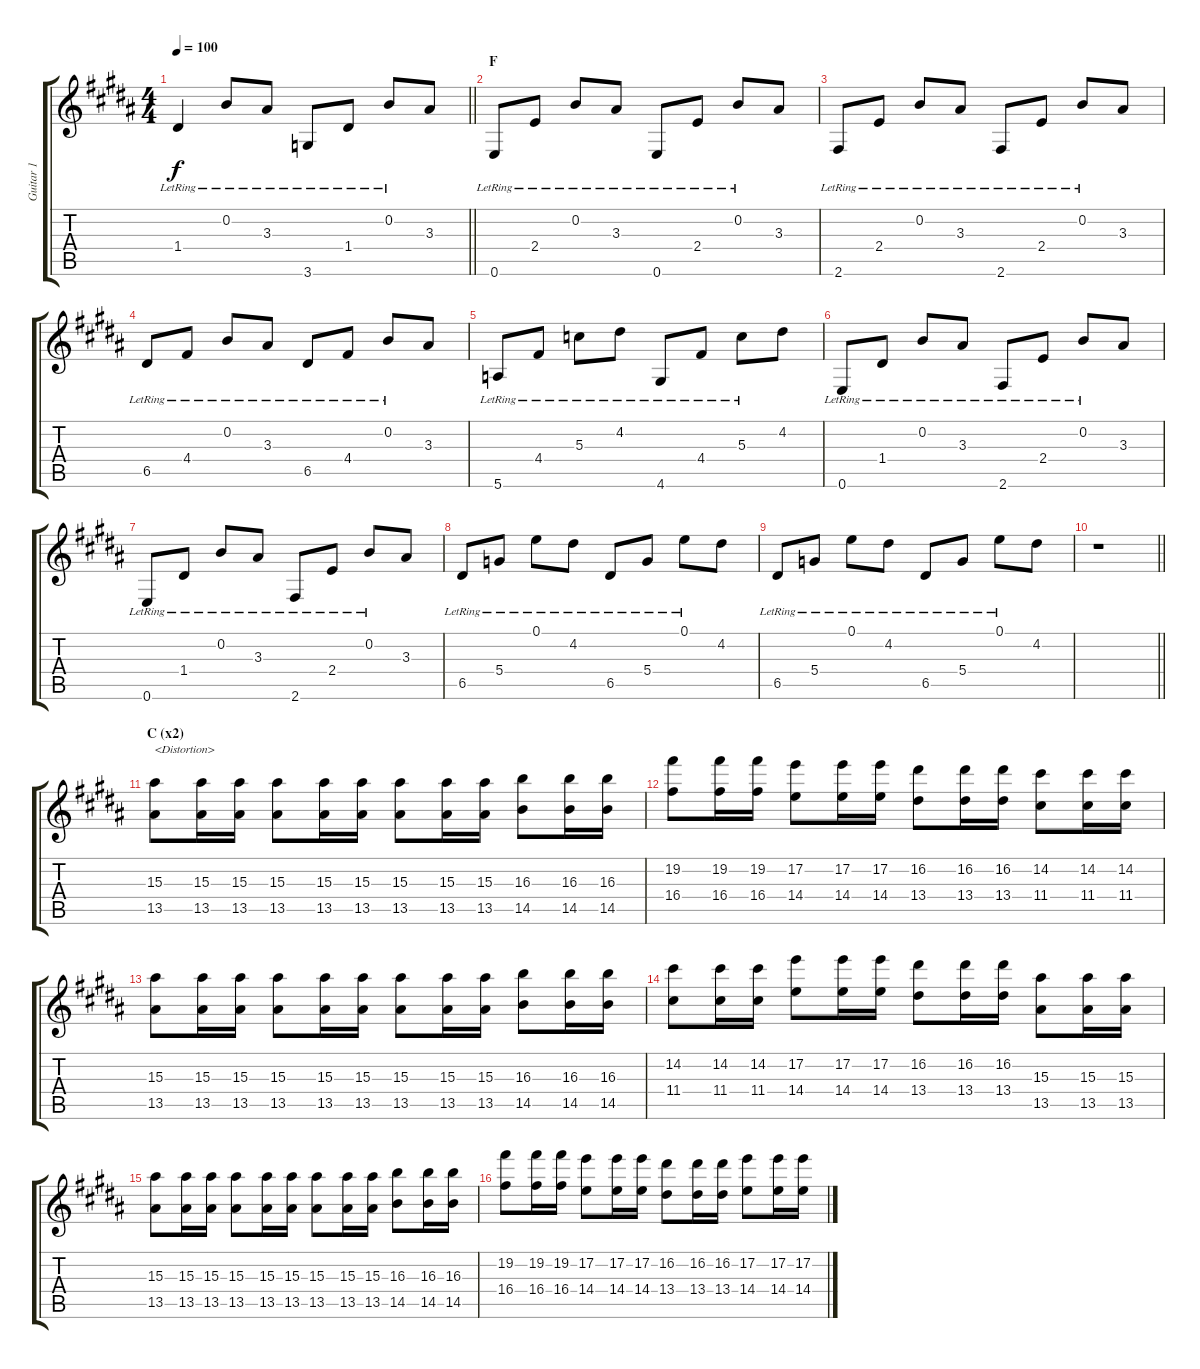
\track ("Guitar 1" "Guitar 1") {instrument distortionguitar}
\staff {score tabs}
\tuning (E4 B3 G3 D3 A2 E2) {hide}
\ts (4 4)
\tempo 100
\clef g2
\barLineRight lightlight
\ks b
1.4{lr}.4{dy f} 0.2{lr}.8 3.3{lr}.8 3.6{lr}.8 1.4{lr}.8 0.2{lr}.8 3.3.8 |
\section ("" "F")
0.6{lr}.8 2.4{lr}.8 0.2{lr}.8 3.3{lr}.8 0.6{lr}.8 2.4{lr}.8 0.2{lr}.8 3.3.8 |
2.6{lr}.8 2.4{lr}.8 0.2{lr}.8 3.3{lr}.8 2.6{lr}.8 2.4{lr}.8 0.2{lr}.8 3.3.8 |
6.5{lr}.8 4.4{lr}.8 0.2{lr}.8 3.3{lr}.8 6.5{lr}.8 4.4{lr}.8 0.2{lr}.8 3.3.8 |
5.6{lr}.8 4.4{lr}.8 5.3{lr}.8 4.2{lr}.8 4.6{lr}.8 4.4{lr}.8 5.3{lr}.8 4.2.8 |
0.6{lr}.8 1.4{lr}.8 0.2{lr}.8 3.3{lr}.8 2.6{lr}.8 2.4{lr}.8 0.2{lr}.8 3.3.8 |
0.6{lr}.8 1.4{lr}.8 0.2{lr}.8 3.3{lr}.8 2.6{lr}.8 2.4{lr}.8 0.2{lr}.8 3.3.8 |
6.5{lr}.8 5.4{lr}.8 0.1{lr}.8 4.2{lr}.8 6.5{lr}.8 5.4{lr}.8 0.1{lr}.8 4.2.8 |
6.5{lr}.8 5.4{lr}.8 0.1{lr}.8 4.2{lr}.8 6.5{lr}.8 5.4{lr}.8 0.1{lr}.8 4.2.8 |
\barLineRight lightlight
r.1 |
\section ("" "C (x2)")
(15.3 13.5).8{txt "<Distortion>" instrument distortionguitar} (15.3 13.5).16 (15.3 13.5).16 (15.3 13.5).8 (15.3 13.5).16 (15.3 13.5).16 (15.3 13.5).8 (15.3 13.5).16 (15.3 13.5).16 (16.3 14.5).8 (16.3 14.5).16 (16.3 14.5).16 |
(19.2 16.4).8 (19.2 16.4).16 (19.2 16.4).16 (17.2 14.4).8 (17.2 14.4).16 (17.2 14.4).16 (16.2 13.4).8 (16.2 13.4).16 (16.2 13.4).16 (14.2 11.4).8 (14.2 11.4).16 (14.2 11.4).16 |
(15.3 13.5).8 (15.3 13.5).16 (15.3 13.5).16 (15.3 13.5).8 (15.3 13.5).16 (15.3 13.5).16 (15.3 13.5).8 (15.3 13.5).16 (15.3 13.5).16 (16.3 14.5).8 (16.3 14.5).16 (16.3 14.5).16 |
(14.2 11.4).8 (14.2 11.4).16 (14.2 11.4).16 (17.2 14.4).8 (17.2 14.4).16 (17.2 14.4).16 (16.2 13.4).8 (16.2 13.4).16 (16.2 13.4).16 (15.3 13.5).8 (15.3 13.5).16 (15.3 13.5).16 |
(15.3 13.5).8 (15.3 13.5).16 (15.3 13.5).16 (15.3 13.5).8 (15.3 13.5).16 (15.3 13.5).16 (15.3 13.5).8 (15.3 13.5).16 (15.3 13.5).16 (16.3 14.5).8 (16.3 14.5).16 (16.3 14.5).16 |
(19.2 16.4).8 (19.2 16.4).16 (19.2 16.4).16 (17.2 14.4).8 (17.2 14.4).16 (17.2 14.4).16 (16.2 13.4).8 (16.2 13.4).16 (16.2 13.4).16 (17.2 14.4).8 (17.2 14.4).16 (17.2 14.4).16
